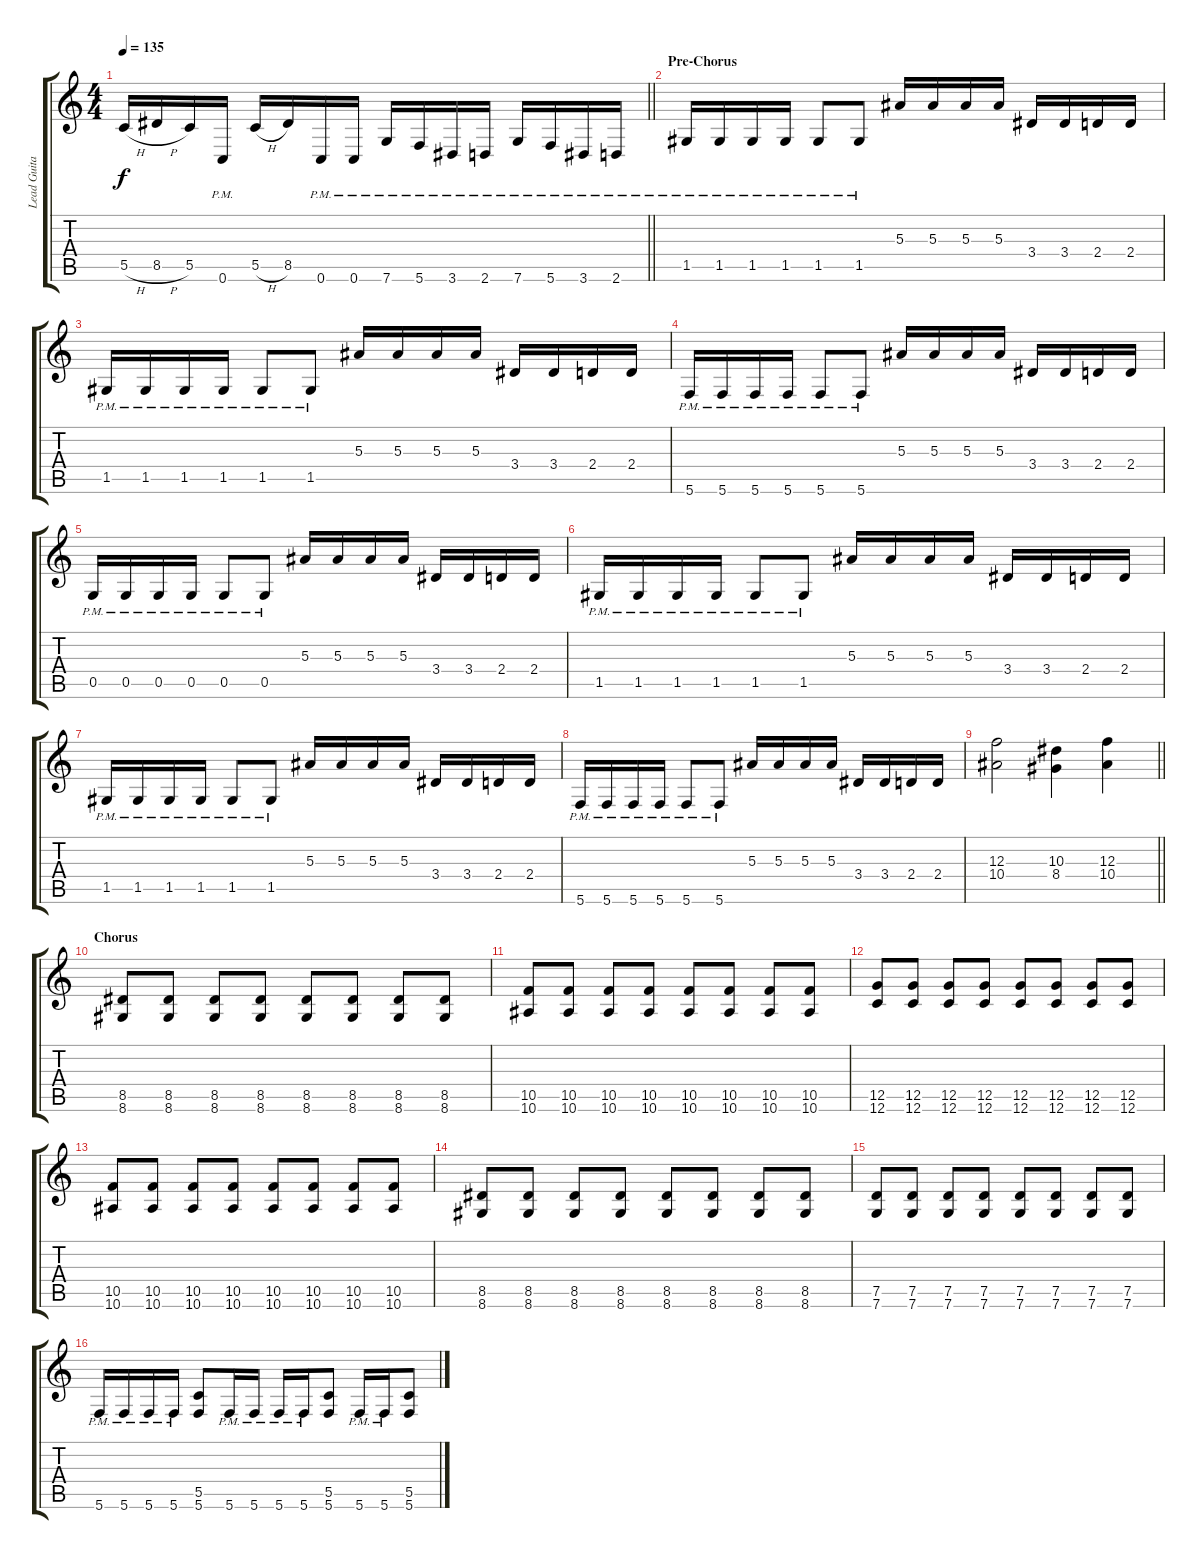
\track ("Lead Guitar" "Lead Guita") {instrument distortionguitar}
\staff {score tabs}
\tuning (D4 A3 F3 C3 G2 C2) {hide}
\ts (4 4)
\tempo 135
\clef g2
\barLineRight lightlight
\ks c
5.5{h}.16{dy f} 8.5{h}.16 5.5.16 0.6{pm}.16 5.5{h}.16 8.5.16 0.6{pm}.16 0.6{pm}.16 7.6{pm}.16 5.6{pm}.16 3.6{pm}.16 2.6{pm}.16 7.6{pm}.16 5.6{pm}.16 3.6{pm}.16 2.6{pm}.16 |
\section ("" "Pre-Chorus")
1.5{pm}.16 1.5{pm}.16 1.5{pm}.16 1.5{pm}.16 1.5{pm}.8 1.5{pm}.8 5.3.16 5.3.16 5.3.16 5.3.16 3.4.16 3.4.16 2.4.16 2.4.16 |
1.5{pm}.16 1.5{pm}.16 1.5{pm}.16 1.5{pm}.16 1.5{pm}.8 1.5{pm}.8 5.3.16 5.3.16 5.3.16 5.3.16 3.4.16 3.4.16 2.4.16 2.4.16 |
5.6{pm}.16 5.6{pm}.16 5.6{pm}.16 5.6{pm}.16 5.6{pm}.8 5.6{pm}.8 5.3.16 5.3.16 5.3.16 5.3.16 3.4.16 3.4.16 2.4.16 2.4.16 |
0.5{pm}.16 0.5{pm}.16 0.5{pm}.16 0.5{pm}.16 0.5{pm}.8 0.5{pm}.8 5.3.16 5.3.16 5.3.16 5.3.16 3.4.16 3.4.16 2.4.16 2.4.16 |
1.5{pm}.16 1.5{pm}.16 1.5{pm}.16 1.5{pm}.16 1.5{pm}.8 1.5{pm}.8 5.3.16 5.3.16 5.3.16 5.3.16 3.4.16 3.4.16 2.4.16 2.4.16 |
1.5{pm}.16 1.5{pm}.16 1.5{pm}.16 1.5{pm}.16 1.5{pm}.8 1.5{pm}.8 5.3.16 5.3.16 5.3.16 5.3.16 3.4.16 3.4.16 2.4.16 2.4.16 |
5.6{pm}.16 5.6{pm}.16 5.6{pm}.16 5.6{pm}.16 5.6{pm}.8 5.6{pm}.8 5.3.16 5.3.16 5.3.16 5.3.16 3.4.16 3.4.16 2.4.16 2.4.16 |
\barLineRight lightlight
(12.3 10.4).2 (10.3 8.4).4 (12.3 10.4).4 |
\section ("" "Chorus")
(8.5 8.6).8 (8.5 8.6).8 (8.5 8.6).8 (8.5 8.6).8 (8.5 8.6).8 (8.5 8.6).8 (8.5 8.6).8 (8.5 8.6).8 |
(10.5 10.6).8 (10.5 10.6).8 (10.5 10.6).8 (10.5 10.6).8 (10.5 10.6).8 (10.5 10.6).8 (10.5 10.6).8 (10.5 10.6).8 |
(12.5 12.6).8 (12.5 12.6).8 (12.5 12.6).8 (12.5 12.6).8 (12.5 12.6).8 (12.5 12.6).8 (12.5 12.6).8 (12.5 12.6).8 |
(10.5 10.6).8 (10.5 10.6).8 (10.5 10.6).8 (10.5 10.6).8 (10.5 10.6).8 (10.5 10.6).8 (10.5 10.6).8 (10.5 10.6).8 |
(8.5 8.6).8 (8.5 8.6).8 (8.5 8.6).8 (8.5 8.6).8 (8.5 8.6).8 (8.5 8.6).8 (8.5 8.6).8 (8.5 8.6).8 |
(7.5 7.6).8 (7.5 7.6).8 (7.5 7.6).8 (7.5 7.6).8 (7.5 7.6).8 (7.5 7.6).8 (7.5 7.6).8 (7.5 7.6).8 |
5.6{pm}.16 5.6{pm}.16 5.6{pm}.16 5.6{pm}.16 (5.5 5.6).8 5.6{pm}.16 5.6{pm}.16 5.6{pm}.16 5.6{pm}.16 (5.5 5.6).8 5.6{pm}.16 5.6{pm}.16 (5.5 5.6).8
